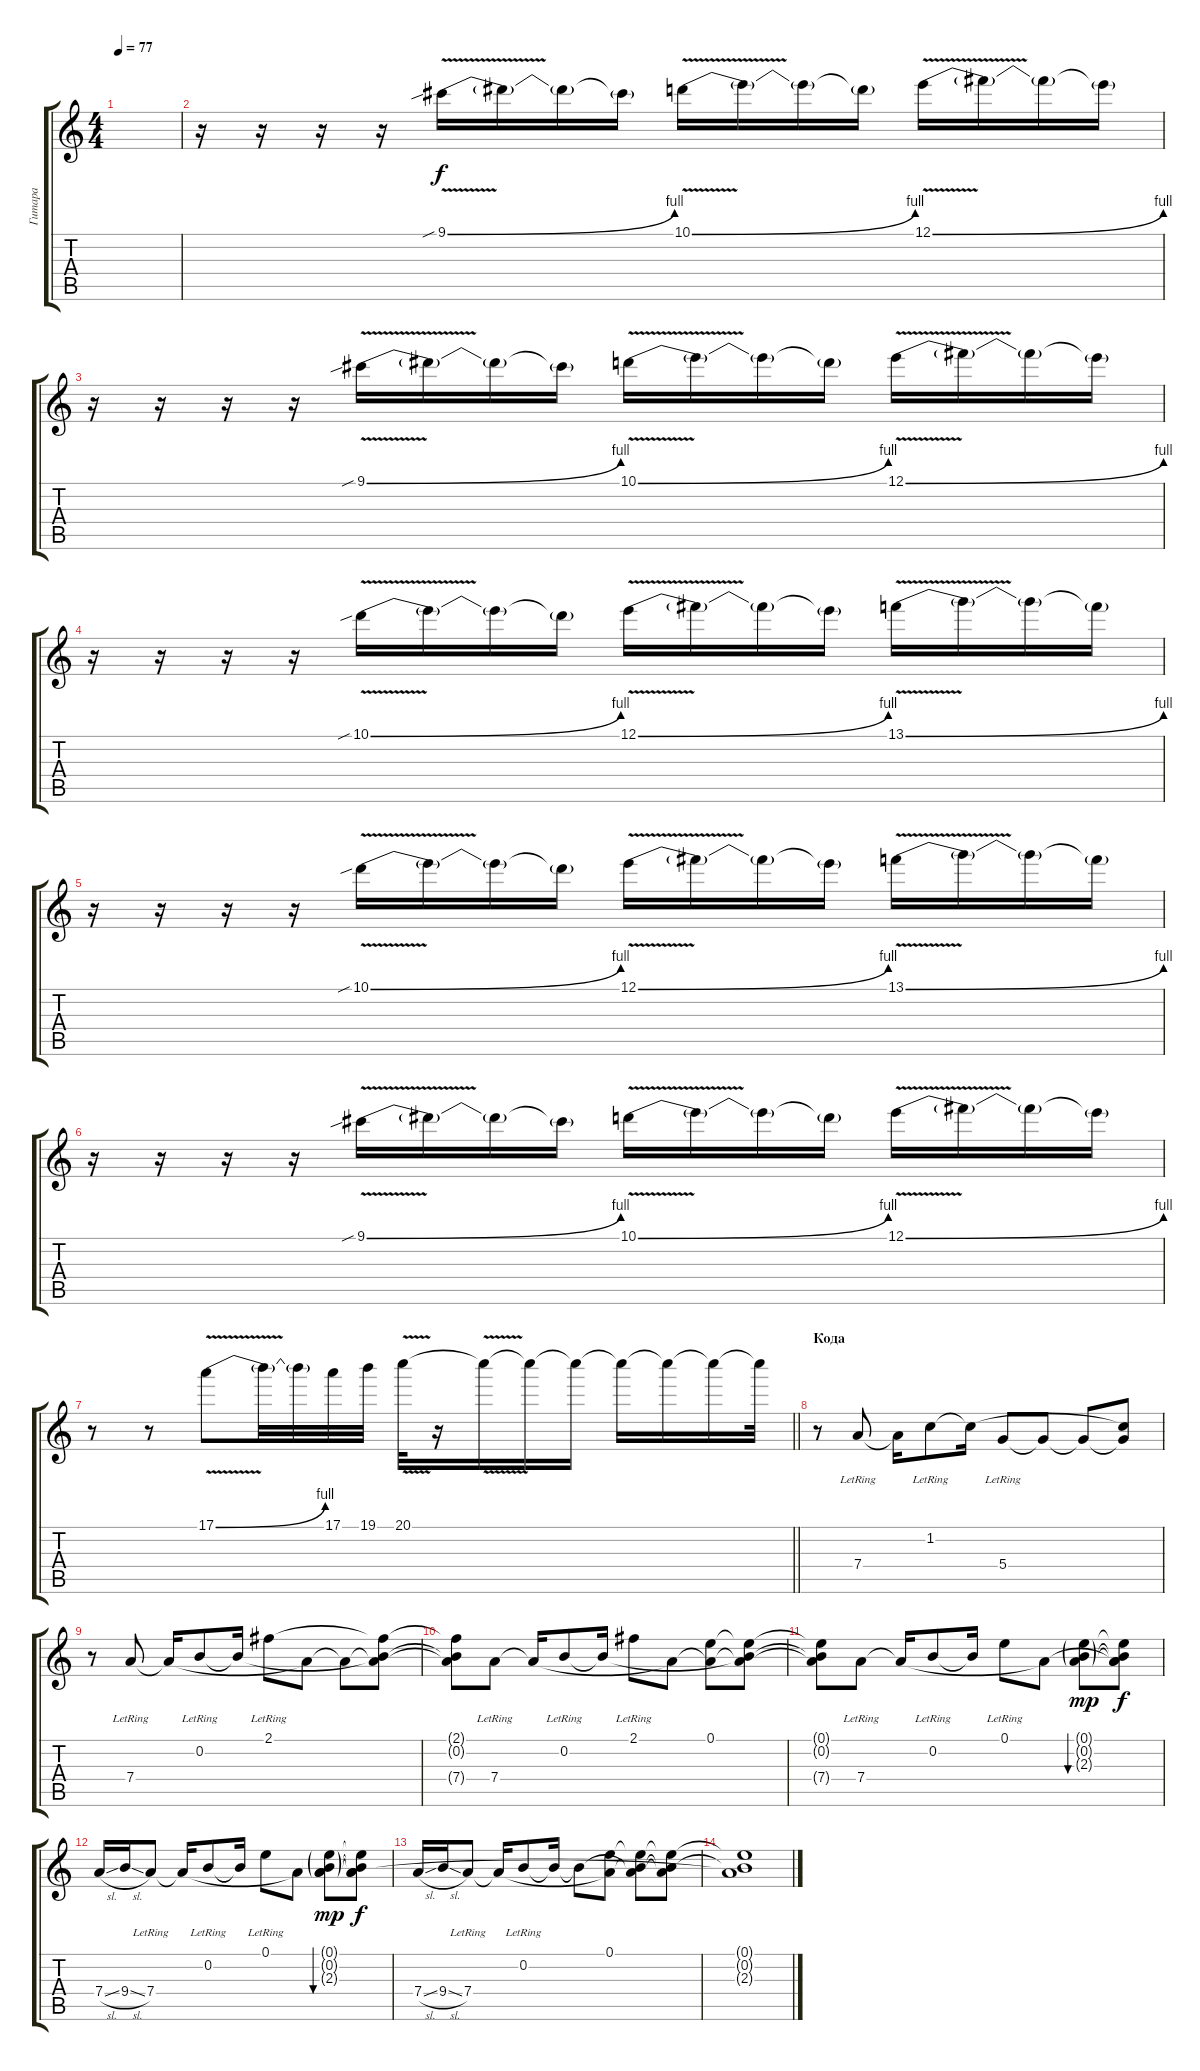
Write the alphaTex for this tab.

\track ("Гитара" "Гитара") {instrument acousticguitarsteel}
\staff {score tabs}
\tuning (E4 B3 G3 D3 A2 E2) {hide}
\ts (4 4)
\tempo 77
\clef g2
\ks c
|
r.16{instrument distortionguitar} r.16 r.16 r.16 9.1{be (bend 0 0 60 4) v sib}.16 9.1{t}.16 9.1{t}.16 9.1{t}.16 10.1{be (bend 0 0 60 4) v}.16 10.1{t}.16 10.1{t}.16 10.1{t}.16 12.1{be (bend 0 0 60 4) v}.16 12.1{t}.16 12.1{t}.16 12.1{t}.16 |
r.16{instrument distortionguitar} r.16 r.16 r.16 9.1{be (bend 0 0 60 4) v sib}.16 9.1{t}.16 9.1{t}.16 9.1{t}.16 10.1{be (bend 0 0 60 4) v}.16 10.1{t}.16 10.1{t}.16 10.1{t}.16 12.1{be (bend 0 0 60 4) v}.16 12.1{t}.16 12.1{t}.16 12.1{t}.16 |
r.16{instrument distortionguitar} r.16 r.16 r.16 10.1{be (bend 0 0 60 4) v sib}.16 10.1{t}.16 10.1{t}.16 10.1{t}.16 12.1{be (bend 0 0 60 4) v}.16 12.1{t}.16 12.1{t}.16 12.1{t}.16 13.1{be (bend 0 0 60 4) v}.16 13.1{t}.16 13.1{t}.16 13.1{t}.16 |
r.16{instrument distortionguitar} r.16 r.16 r.16 10.1{be (bend 0 0 60 4) v sib}.16 10.1{t}.16 10.1{t}.16 10.1{t}.16 12.1{be (bend 0 0 60 4) v}.16 12.1{t}.16 12.1{t}.16 12.1{t}.16 13.1{be (bend 0 0 60 4) v}.16 13.1{t}.16 13.1{t}.16 13.1{t}.16 |
r.16{instrument distortionguitar} r.16 r.16 r.16 9.1{be (bend 0 0 60 4) v sib}.16 9.1{t}.16 9.1{t}.16 9.1{t}.16 10.1{be (bend 0 0 60 4) v}.16 10.1{t}.16 10.1{t}.16 10.1{t}.16 12.1{be (bend 0 0 60 4) v}.16 12.1{t}.16 12.1{t}.16 12.1{t}.16 |
\barLineRight lightlight
r.8 r.8 17.1{be (bend 0 0 60 4) v}.8 17.1{t}.32 17.1{t}.32 17.1.32 19.1.32 20.1{v}.32 r.16 20.1{t}.16 20.1{t}.16 20.1{t}.16 20.1{t}.16 20.1{t}.16 20.1{t}.16 20.1{t}.32 |
\section ("" "Кода")
r.8{instrument acousticguitarsteel} 7.4{lr}.8 7.4{t}.16 1.2{lr}.8 1.2{t}.16 5.4{lr}.8 5.4{t}.8 5.4{t}.8 (1.2{t} 5.4{t}).8 |
r.8{instrument acousticguitarsteel} 7.4{lr}.8 7.4{t}.16 0.2{lr}.8 0.2{t}.16 2.1{lr}.8 7.4{t}.8 7.4{t}.8 (2.1{t} 0.2{t} 7.4{t}).8 |
(2.1{t} 0.2{t} 7.4{t}).8{instrument acousticguitarsteel} 7.4{lr}.8 7.4{t}.16 0.2{lr}.8 0.2{t}.16 2.1{lr}.8 7.4{t}.8 (0.1 7.4{t}).8 (0.1{t} 0.2{t} 7.4{t}).8 |
(0.1{t} 0.2{t} 7.4{t}).8{instrument acousticguitarsteel} 7.4{lr}.8 7.4{t}.16 0.2{lr}.8 0.2{t}.16 0.1{lr}.8 7.4{t}.8 (0.1{g} 0.2{g} 2.3{g}).8{bu 240 dy mp} (0.1{t} 0.2{t} 2.3{t} 7.4{t}).8{dy f} |
7.4{sl}.16{instrument acousticguitarsteel} 9.4{sl}.16 7.4{lr}.8 7.4{t}.16 0.2{lr}.8 0.2{t}.16 0.1{lr}.8 7.4{t}.8 (0.1{g} 0.2{g} 2.3{g} 7.4{t}).8{bu 240 dy mp} (0.1{t} 0.2{t} 2.3{t} 7.4{t}).8{dy f} |
7.4{sl}.16{instrument acousticguitarsteel} 9.4{sl}.16 7.4{lr}.8 7.4{t}.16 0.2{lr}.8 0.2{t}.16 0.2{t}.8 (0.1 7.4{t}).8 (0.1{t} 0.2{t} 7.4{t}).8 (0.1{t} 0.2{t} 7.4{t}).8 |
(0.1{t} 0.2{t} 2.3{t}).1
